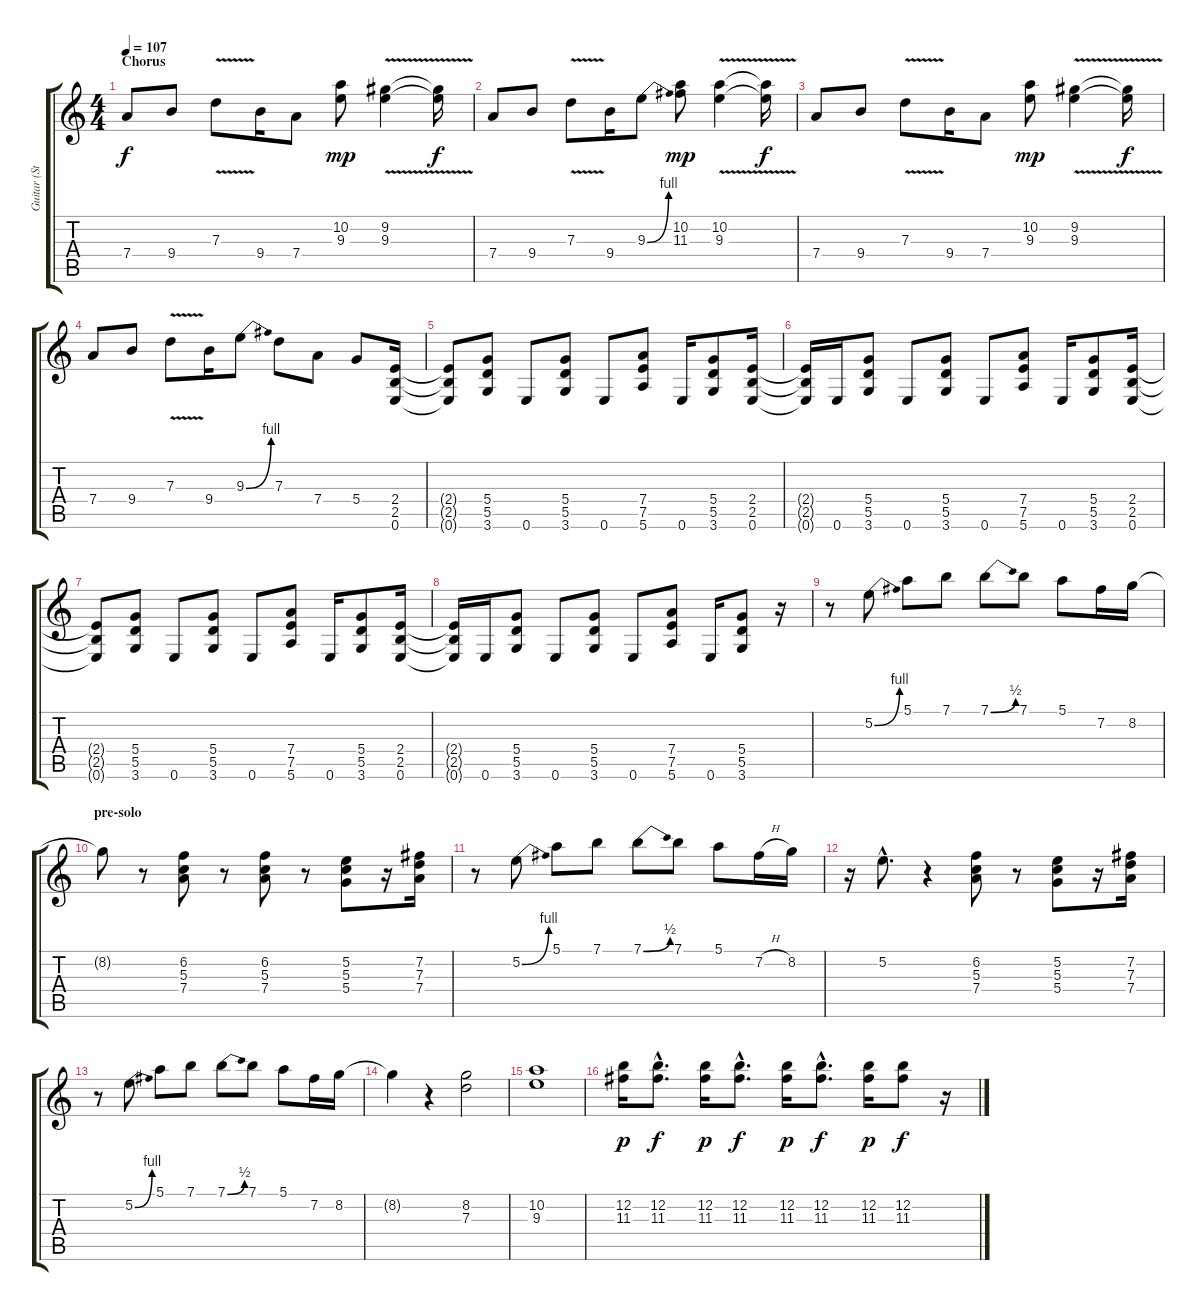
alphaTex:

\track ("Guitar (Steve Morse)" "Guitar (St") {instrument distortionguitar}
\staff {score tabs}
\tuning (E4 B3 G3 D3 A2 E2) {hide}
\ts (4 4)
\section ("" "Chorus")
\tempo 107
\clef g2
\ks c
7.4.8{dy f volume 16} 9.4.8 7.3{v}.8 9.4.16 7.4.8 (10.2 9.3).8{dy mp} (9.2{v} 9.3{v}).4 (9.2{t} 9.3{t}).16{dy f} |
7.4.8 9.4.8 7.3{v}.8 9.4.16 9.3{be (bend 0 0 60 4)}.8 (10.2 11.3).8{dy mp} (10.2{v} 9.3{v}).4 (10.2{t} 9.3{t}).16{dy f} |
7.4.8 9.4.8 7.3{v}.8 9.4.16 7.4.8 (10.2 9.3).8{dy mp} (9.2{v} 9.3{v}).4 (9.2{t} 9.3{t}).16{dy f} |
7.4.8 9.4.8 7.3{v}.8 9.4.16 9.3{be (bend 0 0 60 4)}.8 7.3.8 7.4.8 5.4.8 (2.4 2.5 0.6).16{volume 10} |
(2.4{t} 2.5{t} 0.6{t}).8 (5.4 5.5 3.6).8 0.6.8 (5.4 5.5 3.6).8 0.6.8 (7.4 7.5 5.6).8 0.6.16 (5.4 5.5 3.6).8 (2.4 2.5 0.6).16 |
(2.4{t} 2.5{t} 0.6{t}).16 0.6.16 (5.4 5.5 3.6).8 0.6.8 (5.4 5.5 3.6).8 0.6.8 (7.4 7.5 5.6).8 0.6.16 (5.4 5.5 3.6).8 (2.4 2.5 0.6).16 |
(2.4{t} 2.5{t} 0.6{t}).8 (5.4 5.5 3.6).8 0.6.8 (5.4 5.5 3.6).8 0.6.8 (7.4 7.5 5.6).8 0.6.16 (5.4 5.5 3.6).8 (2.4 2.5 0.6).16 |
(2.4{t} 2.5{t} 0.6{t}).16 0.6.16 (5.4 5.5 3.6).8 0.6.8 (5.4 5.5 3.6).8 0.6.8 (7.4 7.5 5.6).8 0.6.16 (5.4 5.5 3.6).8 r.16 |
r.8 5.2{be (bend 0 0 60 4)}.8 5.1.8 7.1.8 7.1{be (bend 0 0 60 2)}.8 7.1.8 5.1.8 7.2.16 8.2.16 |
\section ("" "pre-solo")
8.2{t}.8 r.8 (6.2 5.3 7.4).8 r.8 (6.2 5.3 7.4).8 r.8 (5.2 5.3 5.4).8 r.16 (7.2 7.3 7.4).16 |
r.8 5.2{be (bend 0 0 60 4)}.8 5.1.8 7.1.8 7.1{be (bend 0 0 60 2)}.8 7.1.8 5.1.8 7.2{h}.16 8.2.16 |
r.16 5.2{hac}.8{d} r.4 (6.2 5.3 7.4).8 r.8 (5.2 5.3 5.4).8 r.16 (7.2 7.3 7.4).16 |
r.8 5.2{be (bend 0 0 60 4)}.8 5.1.8 7.1.8 7.1{be (bend 0 0 60 2)}.8 7.1.8 5.1.8 7.2.16 8.2.16 |
8.2{t}.4 r.4 (8.2 7.3).2 |
(10.2 9.3).1 |
(12.2 11.3).16{dy p} (12.2{hac} 11.3{hac}).8{d dy f} (12.2 11.3).16{dy p} (12.2{hac} 11.3{hac}).8{d dy f} (12.2 11.3).16{dy p} (12.2{hac} 11.3{hac}).8{d dy f} (12.2 11.3).16{dy p} (12.2 11.3).8{dy f} r.16
